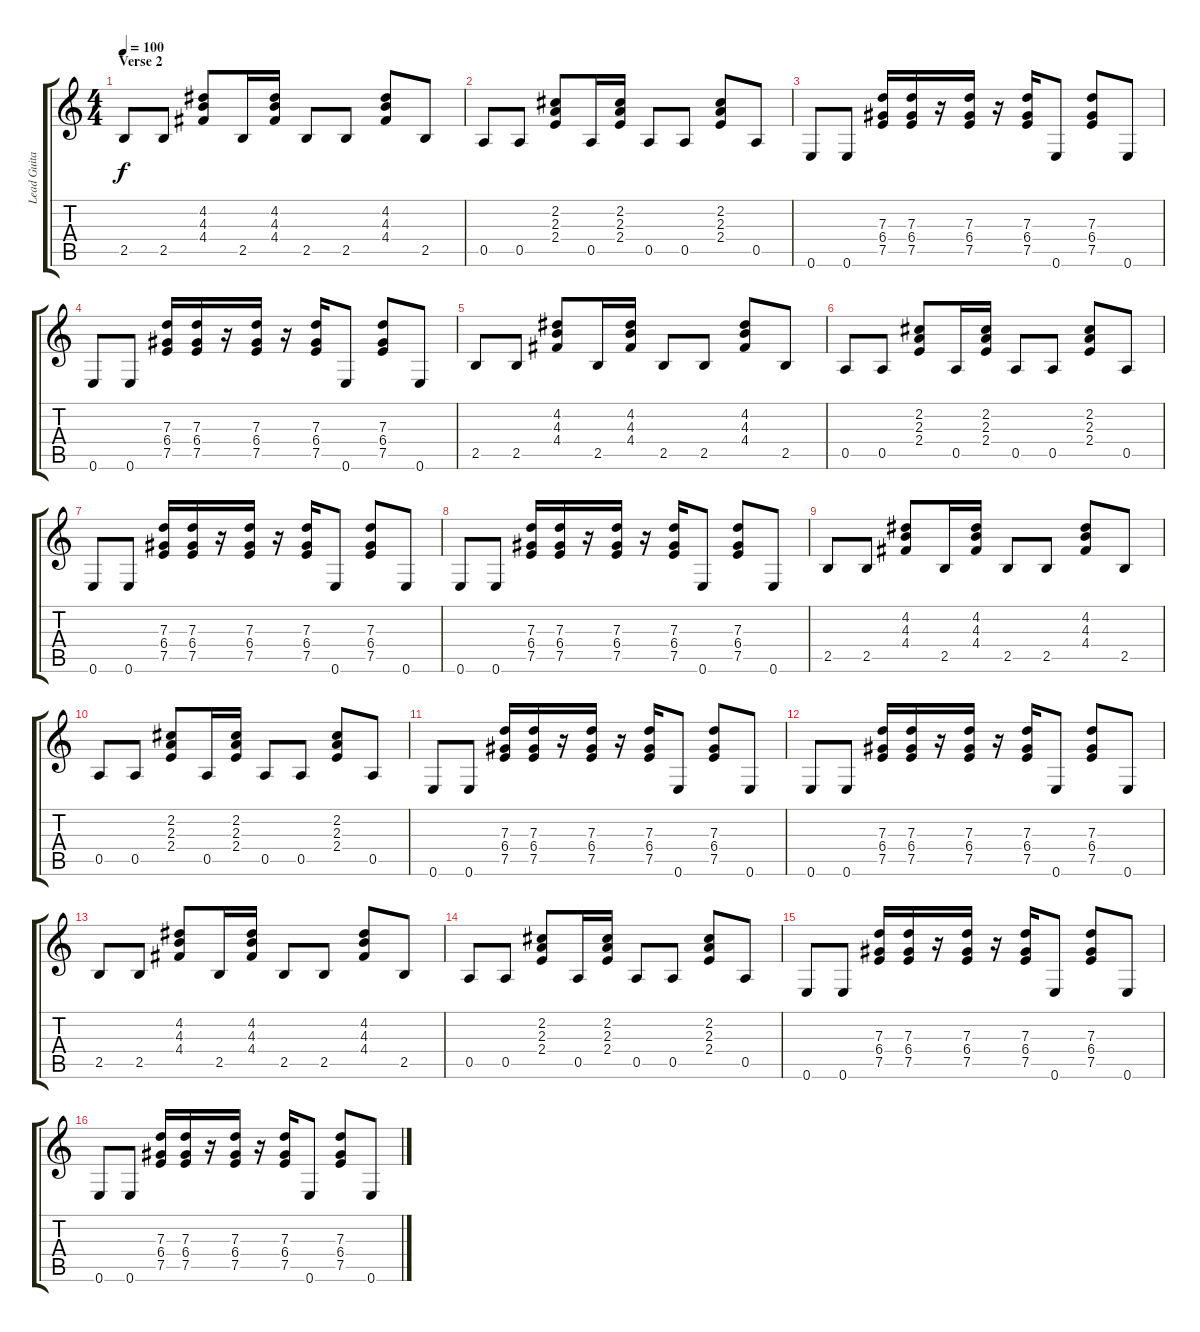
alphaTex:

\track ("Lead Guitar" "Lead Guita") {instrument overdrivenguitar}
\staff {score tabs}
\tuning (E4 B3 G3 D3 A2 E2) {hide}
\ts (4 4)
\section ("" "Verse 2")
\tempo 100
\clef g2
\ks c
2.5.8{dy f} 2.5.8 (4.2 4.3 4.4).8 2.5.16 (4.2 4.3 4.4).16 2.5.8 2.5.8 (4.2 4.3 4.4).8 2.5.8 |
0.5.8 0.5.8 (2.2 2.3 2.4).8 0.5.16 (2.2 2.3 2.4).16 0.5.8 0.5.8 (2.2 2.3 2.4).8 0.5.8 |
0.6.8 0.6.8 (7.3 6.4 7.5).16 (7.3 6.4 7.5).16 r.16 (7.3 6.4 7.5).16 r.16 (7.3 6.4 7.5).16 0.6.8 (7.3 6.4 7.5).8 0.6.8 |
0.6.8 0.6.8 (7.3 6.4 7.5).16 (7.3 6.4 7.5).16 r.16 (7.3 6.4 7.5).16 r.16 (7.3 6.4 7.5).16 0.6.8 (7.3 6.4 7.5).8 0.6.8 |
2.5.8 2.5.8 (4.2 4.3 4.4).8 2.5.16 (4.2 4.3 4.4).16 2.5.8 2.5.8 (4.2 4.3 4.4).8 2.5.8 |
0.5.8 0.5.8 (2.2 2.3 2.4).8 0.5.16 (2.2 2.3 2.4).16 0.5.8 0.5.8 (2.2 2.3 2.4).8 0.5.8 |
0.6.8 0.6.8 (7.3 6.4 7.5).16 (7.3 6.4 7.5).16 r.16 (7.3 6.4 7.5).16 r.16 (7.3 6.4 7.5).16 0.6.8 (7.3 6.4 7.5).8 0.6.8 |
0.6.8 0.6.8 (7.3 6.4 7.5).16 (7.3 6.4 7.5).16 r.16 (7.3 6.4 7.5).16 r.16 (7.3 6.4 7.5).16 0.6.8 (7.3 6.4 7.5).8 0.6.8 |
2.5.8 2.5.8 (4.2 4.3 4.4).8 2.5.16 (4.2 4.3 4.4).16 2.5.8 2.5.8 (4.2 4.3 4.4).8 2.5.8 |
0.5.8 0.5.8 (2.2 2.3 2.4).8 0.5.16 (2.2 2.3 2.4).16 0.5.8 0.5.8 (2.2 2.3 2.4).8 0.5.8 |
0.6.8 0.6.8 (7.3 6.4 7.5).16 (7.3 6.4 7.5).16 r.16 (7.3 6.4 7.5).16 r.16 (7.3 6.4 7.5).16 0.6.8 (7.3 6.4 7.5).8 0.6.8 |
0.6.8 0.6.8 (7.3 6.4 7.5).16 (7.3 6.4 7.5).16 r.16 (7.3 6.4 7.5).16 r.16 (7.3 6.4 7.5).16 0.6.8 (7.3 6.4 7.5).8 0.6.8 |
2.5.8 2.5.8 (4.2 4.3 4.4).8 2.5.16 (4.2 4.3 4.4).16 2.5.8 2.5.8 (4.2 4.3 4.4).8 2.5.8 |
0.5.8 0.5.8 (2.2 2.3 2.4).8 0.5.16 (2.2 2.3 2.4).16 0.5.8 0.5.8 (2.2 2.3 2.4).8 0.5.8 |
0.6.8 0.6.8 (7.3 6.4 7.5).16 (7.3 6.4 7.5).16 r.16 (7.3 6.4 7.5).16 r.16 (7.3 6.4 7.5).16 0.6.8 (7.3 6.4 7.5).8 0.6.8 |
0.6.8 0.6.8 (7.3 6.4 7.5).16 (7.3 6.4 7.5).16 r.16 (7.3 6.4 7.5).16 r.16 (7.3 6.4 7.5).16 0.6.8 (7.3 6.4 7.5).8 0.6.8
